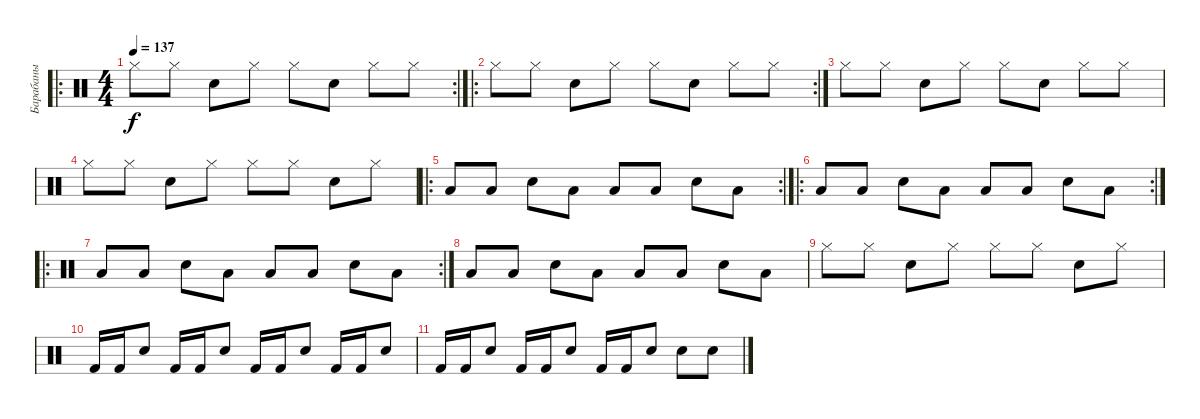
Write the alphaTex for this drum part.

\track ("Барабаны" "Барабаны") {instrument percussion}
\staff {score}
\articulation defaults
\ro
\rc 2
\ts (4 4)
\tempo 137
\clef neutral
\ks c "Hi-Hat (closed)".8{dy f} "Hi-Hat (closed)".8 "Electric Snare (hit)".8 "Hi-Hat (closed)".8 "Hi-Hat (closed)".8 "Electric Snare (hit)".8 "Hi-Hat (closed)".8 "Hi-Hat (closed)".8
|
\ro
\rc 2 "Hi-Hat (closed)".8 "Hi-Hat (closed)".8 "Electric Snare (hit)".8 "Hi-Hat (closed)".8 "Hi-Hat (closed)".8 "Electric Snare (hit)".8 "Hi-Hat (closed)".8 "Hi-Hat (closed)".8
|
"Hi-Hat (closed)".8 "Hi-Hat (closed)".8 "Electric Snare (hit)".8 "Hi-Hat (closed)".8 "Hi-Hat (closed)".8 "Electric Snare (hit)".8 "Hi-Hat (closed)".8 "Hi-Hat (closed)".8 |
"Hi-Hat (closed)".8 "Hi-Hat (closed)".8 "Electric Snare (hit)".8 "Hi-Hat (closed)".8 "Hi-Hat (closed)".8 "Hi-Hat (closed)".8 "Electric Snare (hit)".8 "Hi-Hat (closed)".8 |
\ro
\rc 2 "Low Tom (hit)".8 "Low Tom (hit)".8 "Electric Snare (hit)".8 "Low Tom (hit)".8 "Low Tom (hit)".8 "Low Tom (hit)".8 "Electric Snare (hit)".8 "Low Tom (hit)".8
|
\ro
\rc 2 "Low Tom (hit)".8 "Low Tom (hit)".8 "Electric Snare (hit)".8 "Low Tom (hit)".8 "Low Tom (hit)".8 "Low Tom (hit)".8 "Electric Snare (hit)".8 "Low Tom (hit)".8
|
\ro
\rc 2 "Low Tom (hit)".8 "Low Tom (hit)".8 "Electric Snare (hit)".8 "Low Tom (hit)".8 "Low Tom (hit)".8 "Low Tom (hit)".8 "Electric Snare (hit)".8 "Low Tom (hit)".8
|
"Low Tom (hit)".8 "Low Tom (hit)".8 "Electric Snare (hit)".8 "Low Tom (hit)".8 "Low Tom (hit)".8 "Low Tom (hit)".8 "Electric Snare (hit)".8 "Low Tom (hit)".8 |
"Hi-Hat (closed)".8 "Hi-Hat (closed)".8 "Electric Snare (hit)".8 "Hi-Hat (closed)".8 "Hi-Hat (closed)".8 "Hi-Hat (closed)".8 "Electric Snare (hit)".8 "Hi-Hat (closed)".8 |
"Kick (hit) 2".16 "Kick (hit) 2".16 "Snare (hit) 2".8 "Kick (hit) 2".16 "Kick (hit) 2".16 "Snare (hit) 2".8 "Kick (hit) 2".16 "Kick (hit) 2".16 "Snare (hit) 2".8 "Kick (hit) 2".16 "Kick (hit) 2".16 "Snare (hit) 2".8 |
"Kick (hit) 2".16 "Kick (hit) 2".16 "Snare (hit) 2".8 "Kick (hit) 2".16 "Kick (hit) 2".16 "Snare (hit) 2".8 "Kick (hit) 2".16 "Kick (hit) 2".16 "Snare (hit) 2".8 "Snare (hit) 2".8 "Snare (hit) 2".8
